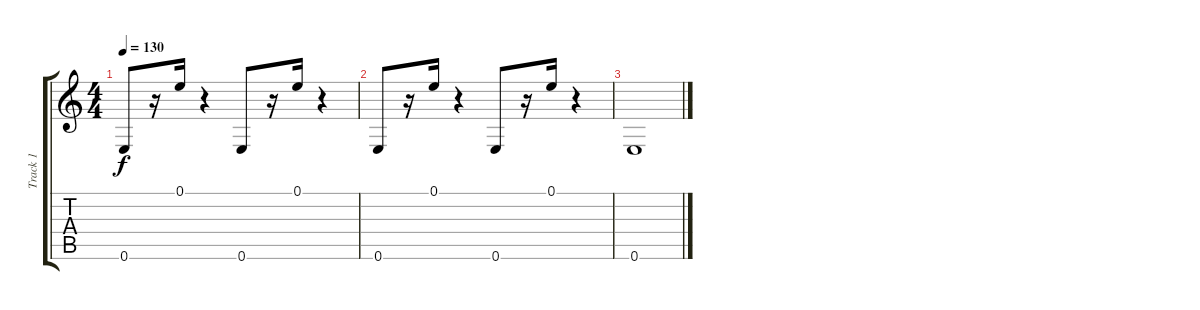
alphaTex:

\track ("Track 1" "Track 1") {instrument electricguitarjazz}
\staff {score tabs}
\tuning (E4 B3 G3 D3 A2 E2) {hide}
\ts (4 4)
\tempo 130
\clef g2
\ks c
0.6.8{dy f} r.16 0.1.16 r.4 0.6.8 r.16 0.1.16 r.4 |
0.6.8 r.16 0.1.16 r.4 0.6.8 r.16 0.1.16 r.4 |
0.6.1
